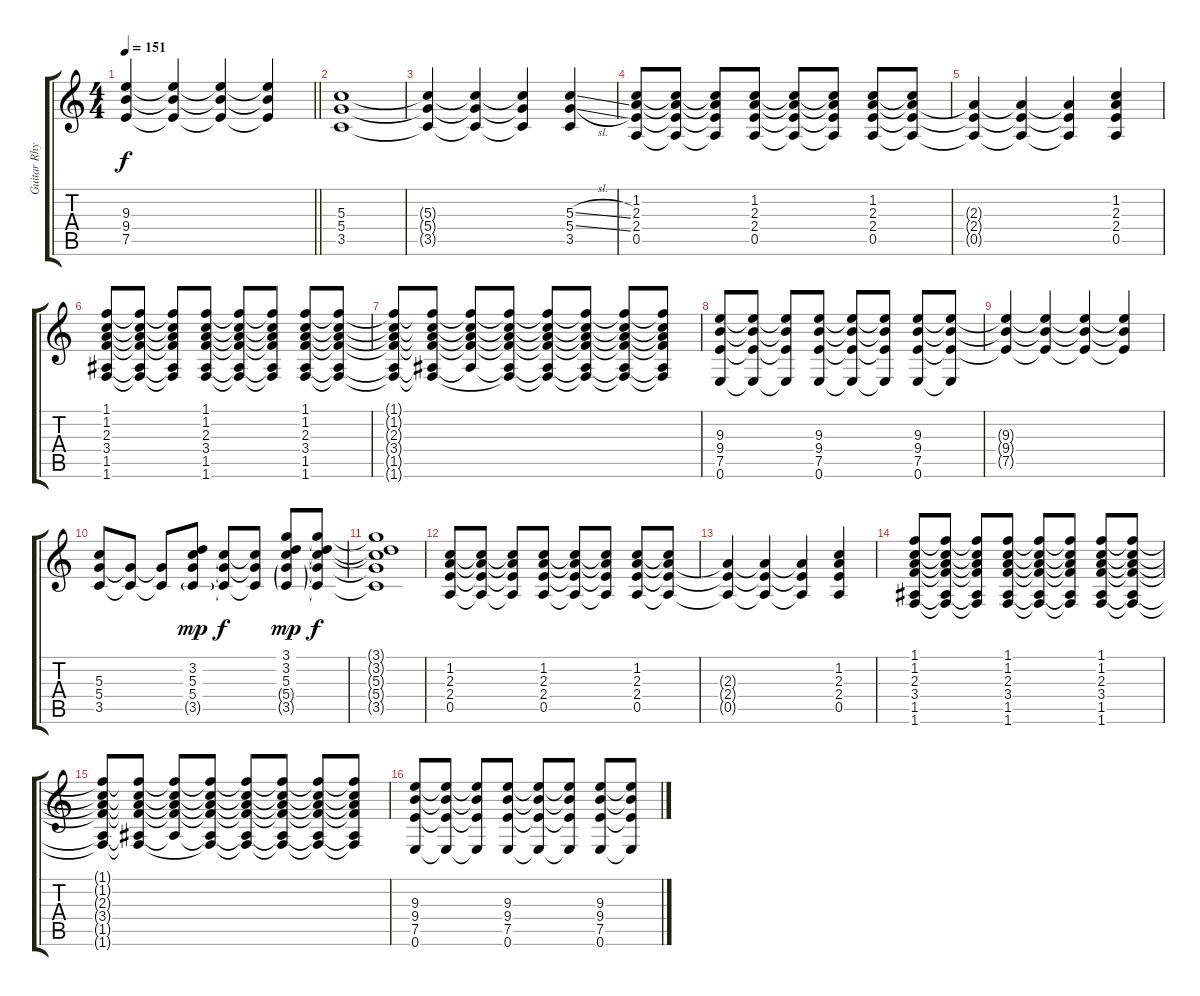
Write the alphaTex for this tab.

\track ("Guitar Rhythm" "Guitar Rhy") {instrument overdrivenguitar}
\staff {score tabs}
\tuning (E4 B3 G3 D3 A2 E2) {hide}
\ts (4 4)
\tempo 151
\clef g2
\barLineRight lightlight
\ks c
(9.3{t} 9.4{t} 7.5{t}).4{dy f} (9.3{t} 9.4{t} 7.5{t}).4 (9.3{t} 9.4{t} 7.5{t}).4 (9.3{t} 9.4{t} 7.5{t}).4 |
(5.3 5.4 3.5).1 |
(5.3{t} 5.4{t} 3.5{t}).4 (5.3{t} 5.4{t} 3.5{t}).4 (5.3{t} 5.4{t} 3.5{t}).4 (5.3{sl} 5.4{sl} 3.5).4 |
(1.2 2.3 2.4 0.5).8 (1.2{t} 2.3{t} 2.4{t} 0.5{t}).8 (1.2{t} 2.3{t} 2.4{t} 0.5{t}).8 (1.2 2.3 2.4 0.5).8 (1.2{t} 2.3{t} 2.4{t} 0.5{t}).8 (1.2{t} 2.3{t} 2.4{t} 0.5{t}).8 (1.2 2.3 2.4 0.5).8 (1.2{t} 2.3{t} 2.4{t} 0.5{t}).8 |
(2.3{t} 2.4{t} 0.5{t}).4 (2.3{t} 2.4{t} 0.5{t}).4 (2.3{t} 2.4{t} 0.5{t}).4 (1.2 2.3 2.4 0.5).4 |
(1.1 1.2 2.3 3.4 1.5 1.6).8 (1.1{t} 1.2{t} 2.3{t} 3.4{t} 1.5{t} 1.6{t}).8 (1.1{t} 1.2{t} 2.3{t} 3.4{t} 1.5{t} 1.6{t}).8 (1.1 1.2 2.3 3.4 1.5 1.6).8 (1.1{t} 1.2{t} 2.3{t} 3.4{t} 1.5{t} 1.6{t}).8 (1.1{t} 1.2{t} 2.3{t} 3.4{t} 1.5{t} 1.6{t}).8 (1.1 1.2 2.3 3.4 1.5 1.6).8 (1.1{t} 1.2{t} 2.3{t} 3.4{t} 1.5{t} 1.6{t}).8 |
(1.1{t} 1.2{t} 2.3{t} 3.4{t} 1.5{t} 1.6{t}).8 (1.1{t} 1.2{t} 2.3{t} 3.4{t} 1.5{t} 1.6{t}).8 (1.1{t} 1.2{t} 2.3{t} 3.4{t} 1.5{t}).8 (1.1{t} 1.2{t} 2.3{t} 3.4{t} 1.5{t} 1.6{t}).8 (1.1{t} 1.2{t} 2.3{t} 3.4{t} 1.5{t} 1.6{t}).8 (1.1{t} 1.2{t} 2.3{t} 3.4{t} 1.5{t} 1.6{t}).8 (1.1{t} 1.2{t} 2.3{t} 3.4{t} 1.5{t} 1.6{t}).8 (1.1{t} 1.2{t} 2.3{t} 3.4{t} 1.5{t} 1.6{t}).8 |
(9.3 9.4 7.5 0.6).8 (9.3{t} 9.4{t} 7.5{t} 0.6{t}).8 (9.3{t} 9.4{t} 7.5{t} 0.6{t}).8 (9.3 9.4 7.5 0.6).8 (9.3{t} 9.4{t} 7.5{t} 0.6{t}).8 (9.3{t} 9.4{t} 7.5{t} 0.6{t}).8 (9.3 9.4 7.5 0.6).8 (9.3{t} 9.4{t} 7.5{t} 0.6{t}).8 |
(9.3{t} 9.4{t} 7.5{t}).4 (9.3{t} 9.4{t} 7.5{t}).4 (9.3{t} 9.4{t} 7.5{t}).4 (9.3{t} 9.4{t} 7.5{t}).4 |
(5.3 5.4 3.5).8 (5.4{t} 3.5{t}).8 (5.4{t} 3.5{t}).8 (3.2 5.3 5.4 3.5{g}).8{dy mp} (5.3{t} 5.4{t} 3.5{t}).8{dy f} (5.3{t} 5.4{t} 3.5{t}).8 (3.1 3.2 5.3 5.4{g} 3.5{g}).8{dy mp} (3.1{t} 3.2{t} 5.3{t} 5.4{t} 3.5{t}).8{dy f} |
(3.1{t} 3.2{t} 5.3{t} 5.4{t} 3.5{t}).1 |
(1.2 2.3 2.4 0.5).8 (1.2{t} 2.3{t} 2.4{t} 0.5{t}).8 (1.2{t} 2.3{t} 2.4{t} 0.5{t}).8 (1.2 2.3 2.4 0.5).8 (1.2{t} 2.3{t} 2.4{t} 0.5{t}).8 (1.2{t} 2.3{t} 2.4{t} 0.5{t}).8 (1.2 2.3 2.4 0.5).8 (1.2{t} 2.3{t} 2.4{t} 0.5{t}).8 |
(2.3{t} 2.4{t} 0.5{t}).4 (2.3{t} 2.4{t} 0.5{t}).4 (2.3{t} 2.4{t} 0.5{t}).4 (1.2 2.3 2.4 0.5).4 |
(1.1 1.2 2.3 3.4 1.5 1.6).8 (1.1{t} 1.2{t} 2.3{t} 3.4{t} 1.5{t} 1.6{t}).8 (1.1{t} 1.2{t} 2.3{t} 3.4{t} 1.5{t} 1.6{t}).8 (1.1 1.2 2.3 3.4 1.5 1.6).8 (1.1{t} 1.2{t} 2.3{t} 3.4{t} 1.5{t} 1.6{t}).8 (1.1{t} 1.2{t} 2.3{t} 3.4{t} 1.5{t} 1.6{t}).8 (1.1 1.2 2.3 3.4 1.5 1.6).8 (1.1{t} 1.2{t} 2.3{t} 3.4{t} 1.5{t} 1.6{t}).8 |
(1.1{t} 1.2{t} 2.3{t} 3.4{t} 1.5{t} 1.6{t}).8 (1.1{t} 1.2{t} 2.3{t} 3.4{t} 1.5{t} 1.6{t}).8 (1.1{t} 1.2{t} 2.3{t} 3.4{t} 1.5{t}).8 (1.1{t} 1.2{t} 2.3{t} 3.4{t} 1.5{t} 1.6{t}).8 (1.1{t} 1.2{t} 2.3{t} 3.4{t} 1.5{t} 1.6{t}).8 (1.1{t} 1.2{t} 2.3{t} 3.4{t} 1.5{t} 1.6{t}).8 (1.1{t} 1.2{t} 2.3{t} 3.4{t} 1.5{t} 1.6{t}).8 (1.1{t} 1.2{t} 2.3{t} 3.4{t} 1.5{t} 1.6{t}).8 |
(9.3 9.4 7.5 0.6).8 (9.3{t} 9.4{t} 7.5{t} 0.6{t}).8 (9.3{t} 9.4{t} 7.5{t} 0.6{t}).8 (9.3 9.4 7.5 0.6).8 (9.3{t} 9.4{t} 7.5{t} 0.6{t}).8 (9.3{t} 9.4{t} 7.5{t} 0.6{t}).8 (9.3 9.4 7.5 0.6).8 (9.3{t} 9.4{t} 7.5{t} 0.6{t}).8
